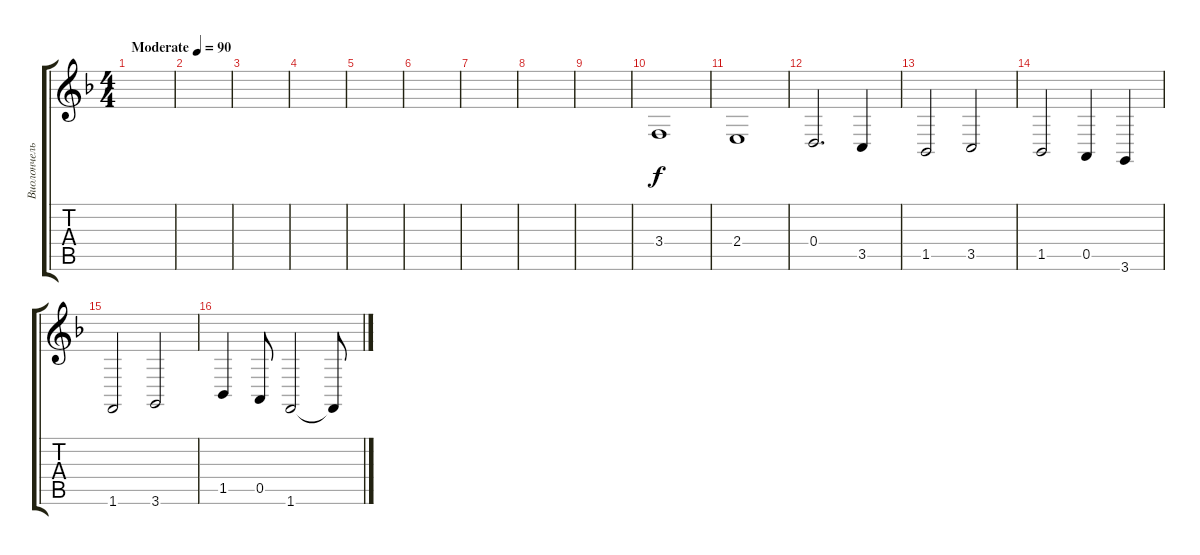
\track ("Виолончель" "Виолончель") {instrument violin}
\staff {score tabs}
\tuning (E4 B3 G3 D3 A2 E2) {hide}
\ts (4 4)
\tempo (90 "Moderate")
\clef g2
\ks f
|
|
|
|
|
|
|
|
|
3.4.1 |
2.4.1 |
0.4.2{d} 3.5.4 |
1.5.2 3.5.2 |
1.5.2 0.5.4 3.6.4 |
1.6.2 3.6.2 |
1.5.4 0.5.8 1.6.2 1.6{t}.8
